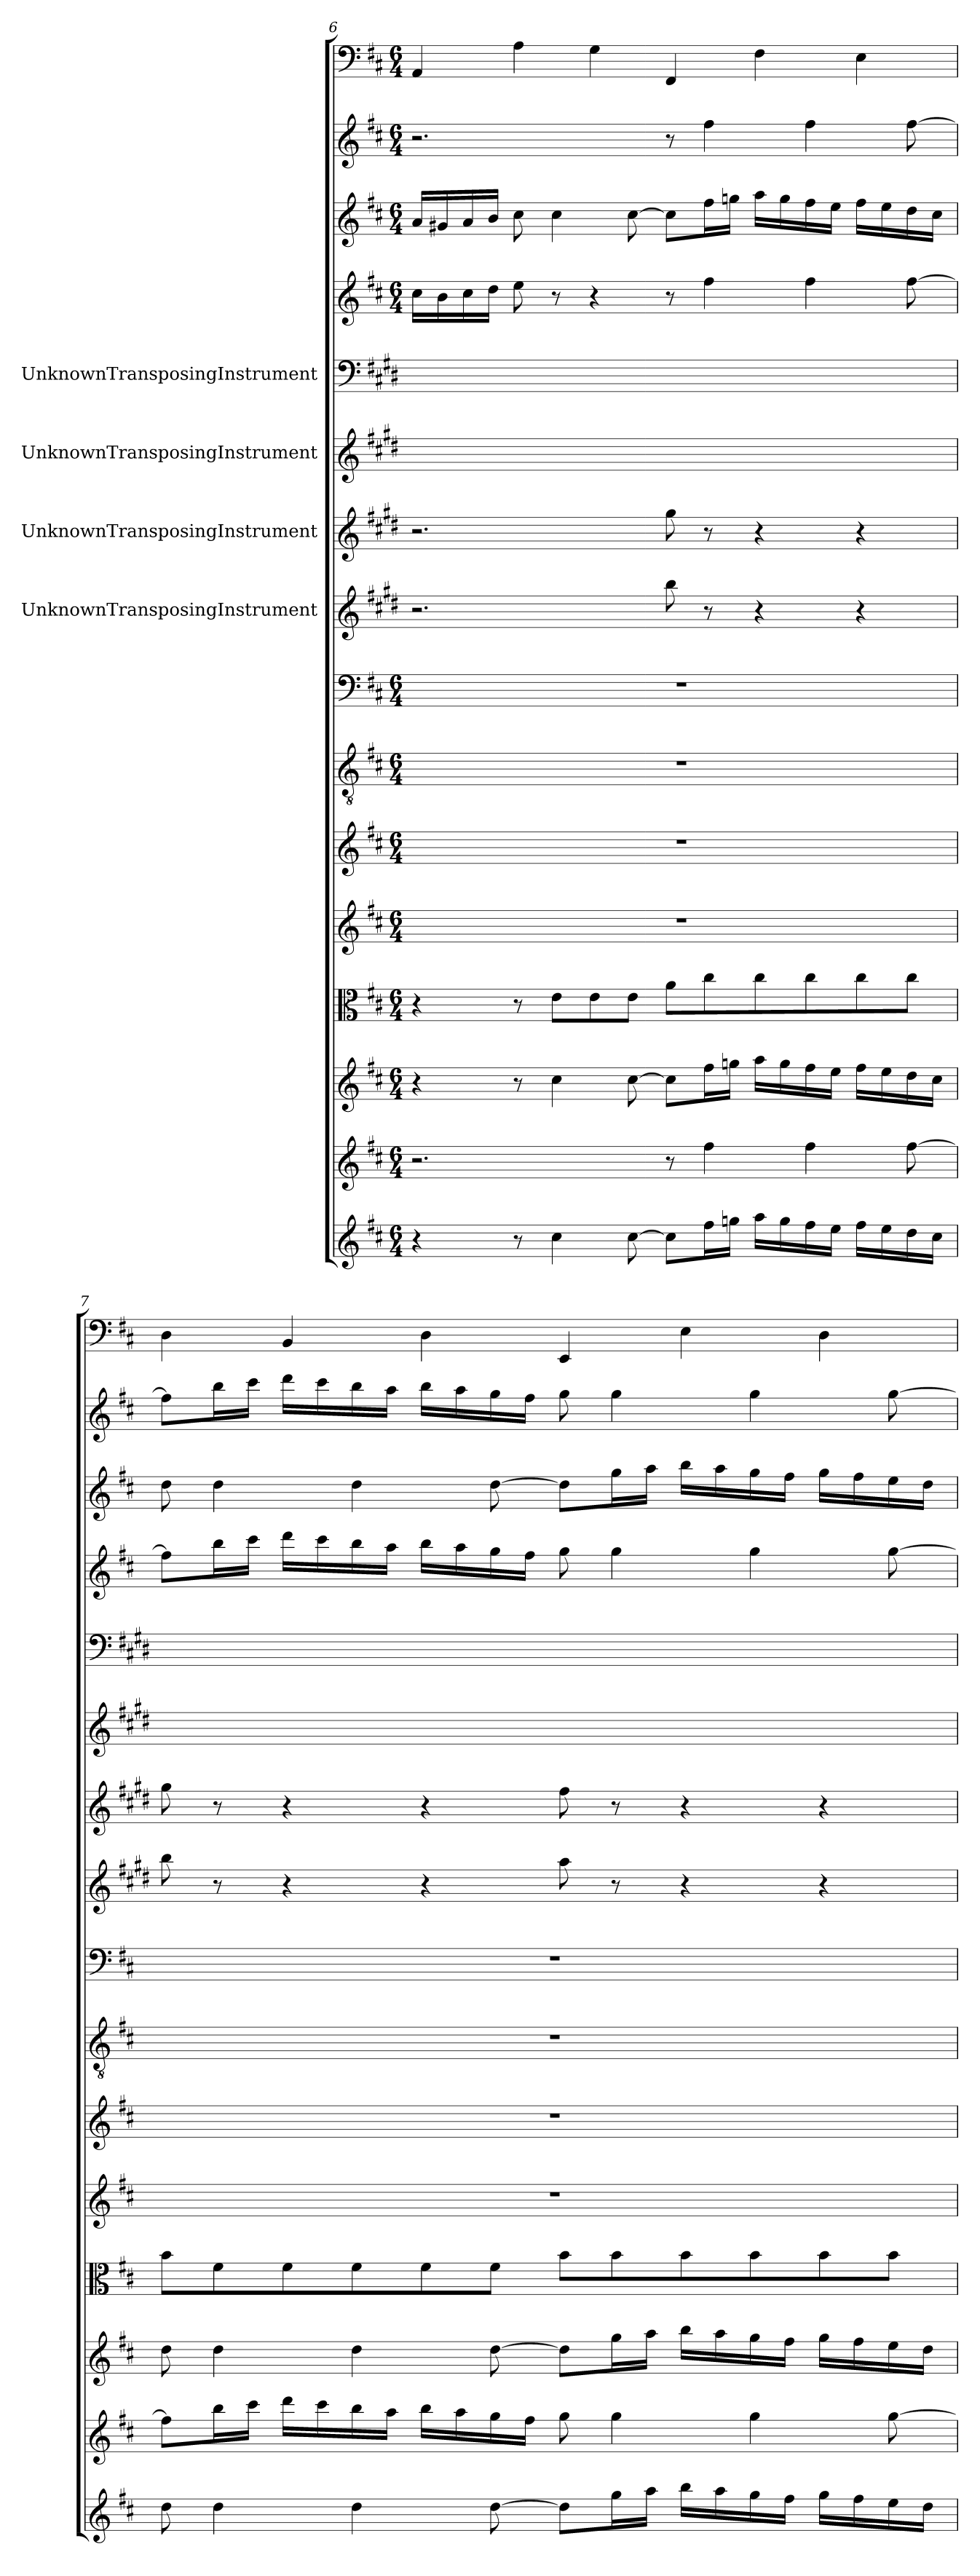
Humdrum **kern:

**kern	**kern	**kern	**kern	**kern	**kern	**kern	**kern	**kern	**kern	**kern	**kern	**kern	**kern	**kern	**kern
*part16	*part15	*part14	*part13	*part12	*part11	*part10	*part9	*part8	*part7	*part6	*part5	*part4	*part3	*part2	*part1
*staff16	*staff15	*staff14	*staff13	*staff12	*staff11	*staff10	*staff9	*staff8	*staff7	*staff6	*staff5	*staff4	*staff3	*staff2	*staff1
*	*	*	*	*	*	*	*	*I"UnknownTransposingInstrument	*I"UnknownTransposingInstrument	*I"UnknownTransposingInstrument	*I"UnknownTransposingInstrument	*	*	*	*
*clefG2	*clefG2	*clefG2	*clefC3	*clefG2	*clefG2	*clefGv2	*clefF4	*clefG2	*clefG2	*clefG2	*clefF4	*clefG2	*clefG2	*clefG2	*clefF4
*	*	*	*	*	*	*	*	*ITrd1c2	*ITrd1c2	*ITrd1c2	*ITrd1c2	*	*	*	*
*k[f#c#]	*k[f#c#]	*k[f#c#]	*k[f#c#]	*k[f#c#]	*k[f#c#]	*k[f#c#]	*k[f#c#]	*k[f#c#]	*k[f#c#]	*k[f#c#]	*k[f#c#]	*k[f#c#]	*k[f#c#]	*k[f#c#]	*k[f#c#]
*D:	*D:	*D:	*D:	*D:	*D:	*D:	*D:	*	*	*	*	*D:	*D:	*D:	*D:
*M6/4	*M6/4	*M6/4	*M6/4	*M6/4	*M6/4	*M6/4	*M6/4	*	*	*	*	*M6/4	*M6/4	*M6/4	*M6/4
=6	=6	=6	=6	=6	=6	=6	=6	=6	=6	=6	=6	=6	=6	=6	=6
4r	2.r	4r	4r	1.r	1.r	1.r	1.r	2.r	2.r	1.r	1.r	16cc#\LL	16a/LL	2.r	4AA/
.	.	.	.	.	.	.	.	.	.	.	.	16b\	16g#X/	.	.
.	.	.	.	.	.	.	.	.	.	.	.	16cc#\	16a/	.	.
.	.	.	.	.	.	.	.	.	.	.	.	16dd\JJ	16b/JJ	.	.
8r	.	8r	8r	.	.	.	.	.	.	.	.	8ee\	8cc#\	.	4A\
4cc#\	.	4cc#\	8e\L	.	.	.	.	.	.	.	.	8r	4cc#\	.	.
.	.	.	8e\	.	.	.	.	.	.	.	.	4r	.	.	4G\
[8cc#\	.	[8cc#\	8e\J	.	.	.	.	.	.	.	.	.	[8cc#\	.	.
8cc#\L]	8r	8cc#\L]	8a\L	.	.	.	.	8aa\	8ff#\	.	.	8r	8cc#\L]	8r	4FF#/
16ff#\L	4ff#\	16ff#\L	8cc#\	.	.	.	.	8r	8r	.	.	4ff#\	16ff#\L	4ff#\	.
16ggn\JJ	.	16ggn\JJ	.	.	.	.	.	.	.	.	.	.	16ggn\JJ	.	.
16aa\LL	.	16aa\LL	8cc#\	.	.	.	.	4r	4r	.	.	.	16aa\LL	.	4F#\
16gg\	.	16gg\	.	.	.	.	.	.	.	.	.	.	16gg\	.	.
16ff#\	4ff#\	16ff#\	8cc#\	.	.	.	.	.	.	.	.	4ff#\	16ff#\	4ff#\	.
16ee\JJ	.	16ee\JJ	.	.	.	.	.	.	.	.	.	.	16ee\JJ	.	.
16ff#\LL	.	16ff#\LL	8cc#\	.	.	.	.	4r	4r	.	.	.	16ff#\LL	.	4E\
16ee\	.	16ee\	.	.	.	.	.	.	.	.	.	.	16ee\	.	.
16dd\	[8ff#\	16dd\	8cc#\J	.	.	.	.	.	.	.	.	[8ff#\	16dd\	[8ff#\	.
16cc#\JJ	.	16cc#\JJ	.	.	.	.	.	.	.	.	.	.	16cc#\JJ	.	.
=7	=7	=7	=7	=7	=7	=7	=7	=7	=7	=7	=7	=7	=7	=7	=7
8dd\	8ff#\L]	8dd\	8b\L	1.r	1.r	1.r	1.r	8aa\	8ff#\	1.r	1.r	8ff#\L]	8dd\	8ff#\L]	4D\
4dd\	16bb\L	4dd\	8f#\	.	.	.	.	8r	8r	.	.	16bb\L	4dd\	16bb\L	.
.	16ccc#\JJ	.	.	.	.	.	.	.	.	.	.	16ccc#\JJ	.	16ccc#\JJ	.
.	16ddd\LL	.	8f#\	.	.	.	.	4r	4r	.	.	16ddd\LL	.	16ddd\LL	4BB/
.	16ccc#\	.	.	.	.	.	.	.	.	.	.	16ccc#\	.	16ccc#\	.
4dd\	16bb\	4dd\	8f#\	.	.	.	.	.	.	.	.	16bb\	4dd\	16bb\	.
.	16aa\JJ	.	.	.	.	.	.	.	.	.	.	16aa\JJ	.	16aa\JJ	.
.	16bb\LL	.	8f#\	.	.	.	.	4r	4r	.	.	16bb\LL	.	16bb\LL	4D\
.	16aa\	.	.	.	.	.	.	.	.	.	.	16aa\	.	16aa\	.
[8dd\	16gg\	[8dd\	8f#\J	.	.	.	.	.	.	.	.	16gg\	[8dd\	16gg\	.
.	16ff#\JJ	.	.	.	.	.	.	.	.	.	.	16ff#\JJ	.	16ff#\JJ	.
8dd\L]	8gg\	8dd\L]	8b\L	.	.	.	.	8gg\	8ee\	.	.	8gg\	8dd\L]	8gg\	4EE/
16gg\L	4gg\	16gg\L	8b\	.	.	.	.	8r	8r	.	.	4gg\	16gg\L	4gg\	.
16aa\JJ	.	16aa\JJ	.	.	.	.	.	.	.	.	.	.	16aa\JJ	.	.
16bb\LL	.	16bb\LL	8b\	.	.	.	.	4r	4r	.	.	.	16bb\LL	.	4E\
16aa\	.	16aa\	.	.	.	.	.	.	.	.	.	.	16aa\	.	.
16gg\	4gg\	16gg\	8b\	.	.	.	.	.	.	.	.	4gg\	16gg\	4gg\	.
16ff#\JJ	.	16ff#\JJ	.	.	.	.	.	.	.	.	.	.	16ff#\JJ	.	.
16gg\LL	.	16gg\LL	8b\	.	.	.	.	4r	4r	.	.	.	16gg\LL	.	4D\
16ff#\	.	16ff#\	.	.	.	.	.	.	.	.	.	.	16ff#\	.	.
16ee\	[8gg\	16ee\	8b\J	.	.	.	.	.	.	.	.	[8gg\	16ee\	[8gg\	.
16dd\JJ	.	16dd\JJ	.	.	.	.	.	.	.	.	.	.	16dd\JJ	.	.
=	=	=	=	=	=	=	=	=	=	=	=	=	=	=	=
*-	*-	*-	*-	*-	*-	*-	*-	*-	*-	*-	*-	*-	*-	*-	*-
